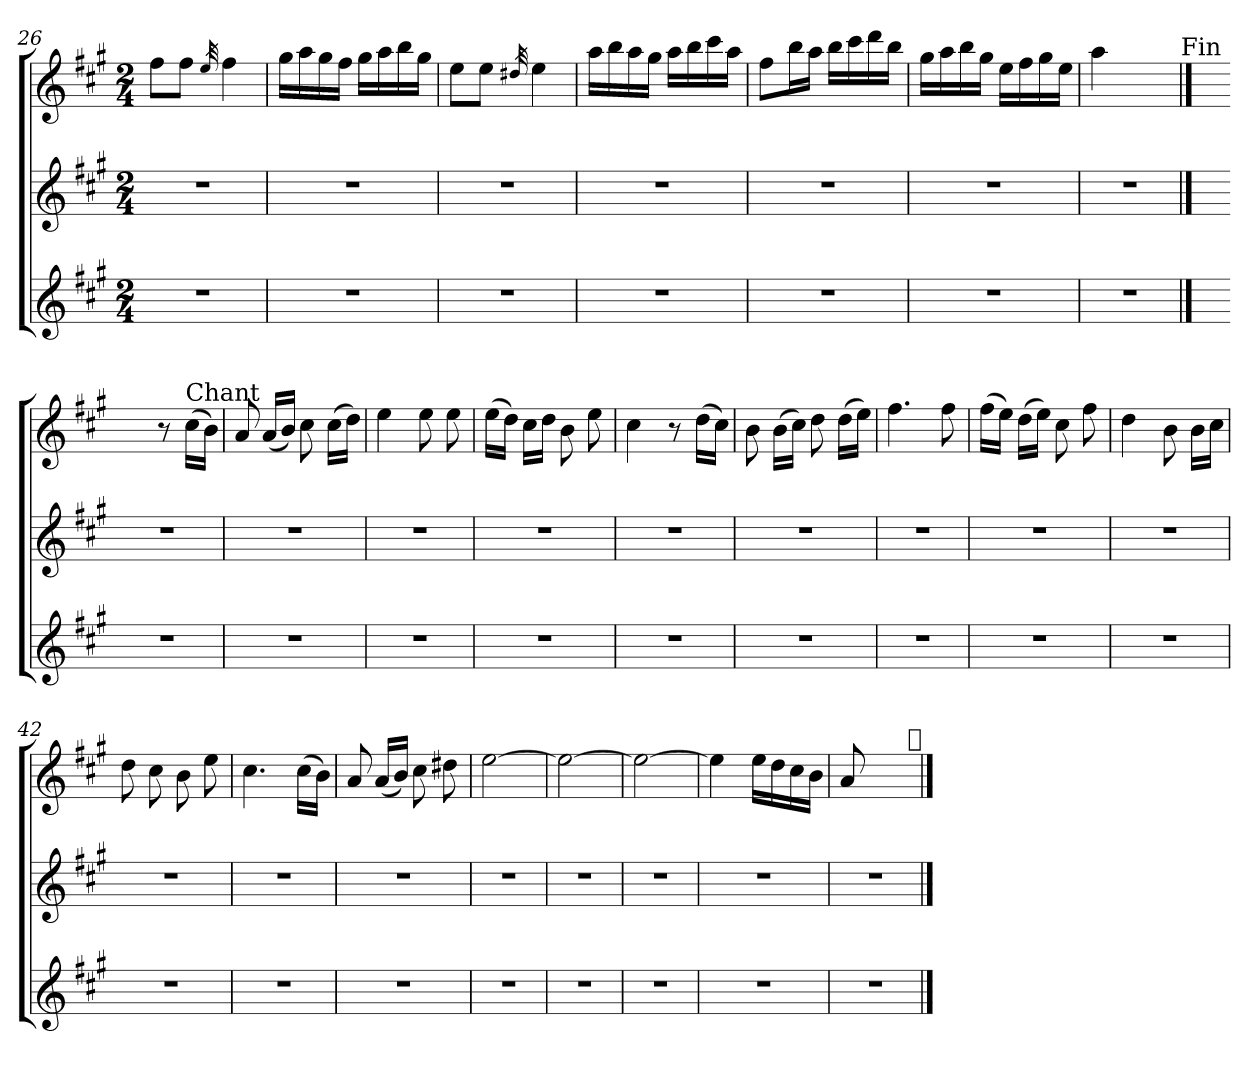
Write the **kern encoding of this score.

**kern	**kern	**kern
*part3	*part2	*part1
*staff3	*staff2	*staff1
!!LO:LB:g=z
*clefG2	*clefG2	*clefG2
*k[f#c#g#]	*k[f#c#g#]	*k[f#c#g#]
*A:	*A:	*A:
*M2/4	*M2/4	*M2/4
=26	=26	=26
2r	2r	8ff#\L
.	.	8ff#\J
.	.	32qee/
.	.	4ff#\
=27	=27	=27
2r	2r	16gg#\LL
.	.	16aa\
.	.	16gg#\
.	.	16ff#\JJ
.	.	16gg#\LL
.	.	16aa\
.	.	16bb\
.	.	16gg#\JJ
=28	=28	=28
2r	2r	8ee\L
.	.	8ee\J
.	.	32qdd#X/
.	.	4ee\
=29	=29	=29
2r	2r	16aa\LL
.	.	16bb\
.	.	16aa\
.	.	16gg#\JJ
.	.	16aa\LL
.	.	16bb\
.	.	16ccc#\
.	.	16aa\JJ
=30	=30	=30
2r	2r	8ff#\L
.	.	16bb\L
.	.	16aa\JJ
.	.	16bb\LL
.	.	16ccc#\
.	.	16ddd\
.	.	16bb\JJ
!!LO:PB:g=z
=31	=31	=31
2r	2r	16gg#\LL
.	.	16aa\
.	.	16bb\
.	.	16gg#\JJ
.	.	16ee\LL
.	.	16ff#\
.	.	16gg#\
.	.	16ee\JJ
=32	=32	=32
2r	2r	4aa\
.	.	4ryy
!	!	!LO:TX:a:t=Fin
==33	==33	==33
2r	2r	4ryy
.	.	8r
!	!	!LO:TX:a:t=Chant
.	.	(>16cc#\LL
.	.	16b\JJ)
=34	=34	=34
2r	2r	8a/
.	.	(<16a/LL
.	.	16b/JJ)
.	.	8cc#\
.	.	(>16cc#\LL
.	.	16dd\JJ)
=35	=35	=35
2r	2r	4ee\
.	.	8ee\
.	.	8ee\
=36	=36	=36
2r	2r	(>16ee\LL
.	.	16dd\JJ)
.	.	16cc#\LL
.	.	16dd\JJ
.	.	8b\
.	.	8ee\
=37	=37	=37
2r	2r	4cc#\
.	.	8r
.	.	(>16dd\LL
.	.	16cc#\JJ)
!!LO:LB:g=z
=38	=38	=38
2r	2r	8b\
.	.	(>16b\LL
.	.	16cc#\JJ)
.	.	8dd\
.	.	(>16dd\LL
.	.	16ee\JJ)
=39	=39	=39
2r	2r	4.ff#\
.	.	8ff#\
=40	=40	=40
2r	2r	(>16ff#\LL
.	.	16ee\JJ)
.	.	(>16dd\LL
.	.	16ee\JJ)
.	.	8cc#\
.	.	8ff#\
=41	=41	=41
2r	2r	4dd\
.	.	8b\
.	.	16b\LL
.	.	16cc#\JJ
=42	=42	=42
2r	2r	8dd\
.	.	8cc#\
.	.	8b\
.	.	8ee\
=43	=43	=43
2r	2r	4.cc#\
.	.	(>16cc#\LL
.	.	16b\JJ)
=44	=44	=44
2r	2r	8a/
.	.	(<16a/LL
.	.	16b/JJ)
.	.	8cc#\
.	.	8dd#X\
=45	=45	=45
2r	2r	[2ee\
=46	=46	=46
2r	2r	2ee\_
!!LO:LB:g=z
=47	=47	=47
2r	2r	2ee\_
=48	=48	=48
2r	2r	4ee\]
.	.	16ee\LL
.	.	16dd\
.	.	16cc#\
.	.	16b\JJ
=49	=49	=49
2r	2r	8a/
.	.	4.ryy
!	!	!LO:TX:a:t=𝄋
==	==	==
*-	*-	*-
